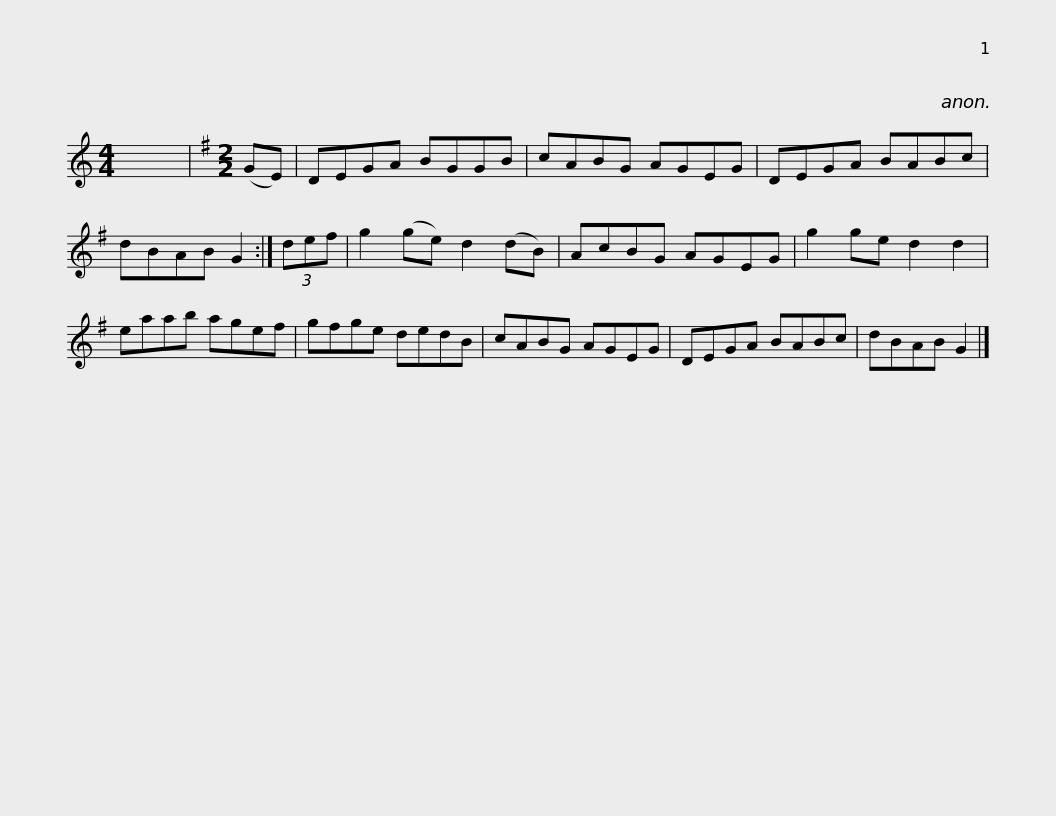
X:1
L:1/8
M:4/4
I:linebreak $
K:C
V:1 treble
V:1
 x8 |[K:G][M:2/2] (GE) | DEGA BGGB | cABG AGEG | DEGA BABc | %5
 dBAB G2 :| (3def | g2 (ge) d2 (dB) |$ AcBG AGEG | g2 ge d2 d2 | %10
 eaab agef | gfge dedB | cABG AGEG | DEGA BABc |$ dBAB G2 |] %15
